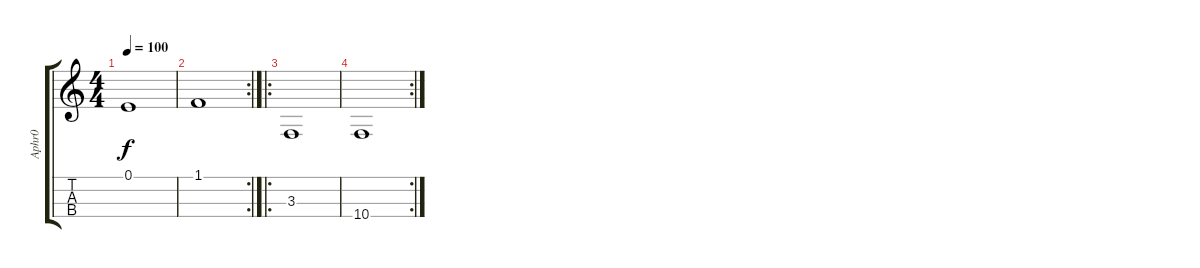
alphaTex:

\track ("Aphr0" "Aphr0") {instrument stringensemble1}
\staff {score tabs}
\tuning (E4 A3 D3 G2) {hide}
\ts (4 4)
\tempo 100
\clef g2
\ks c
0.1.1{dy f} |
\rc 2
1.1.1 |
\ro
3.3.1 |
\rc 2
10.4.1
